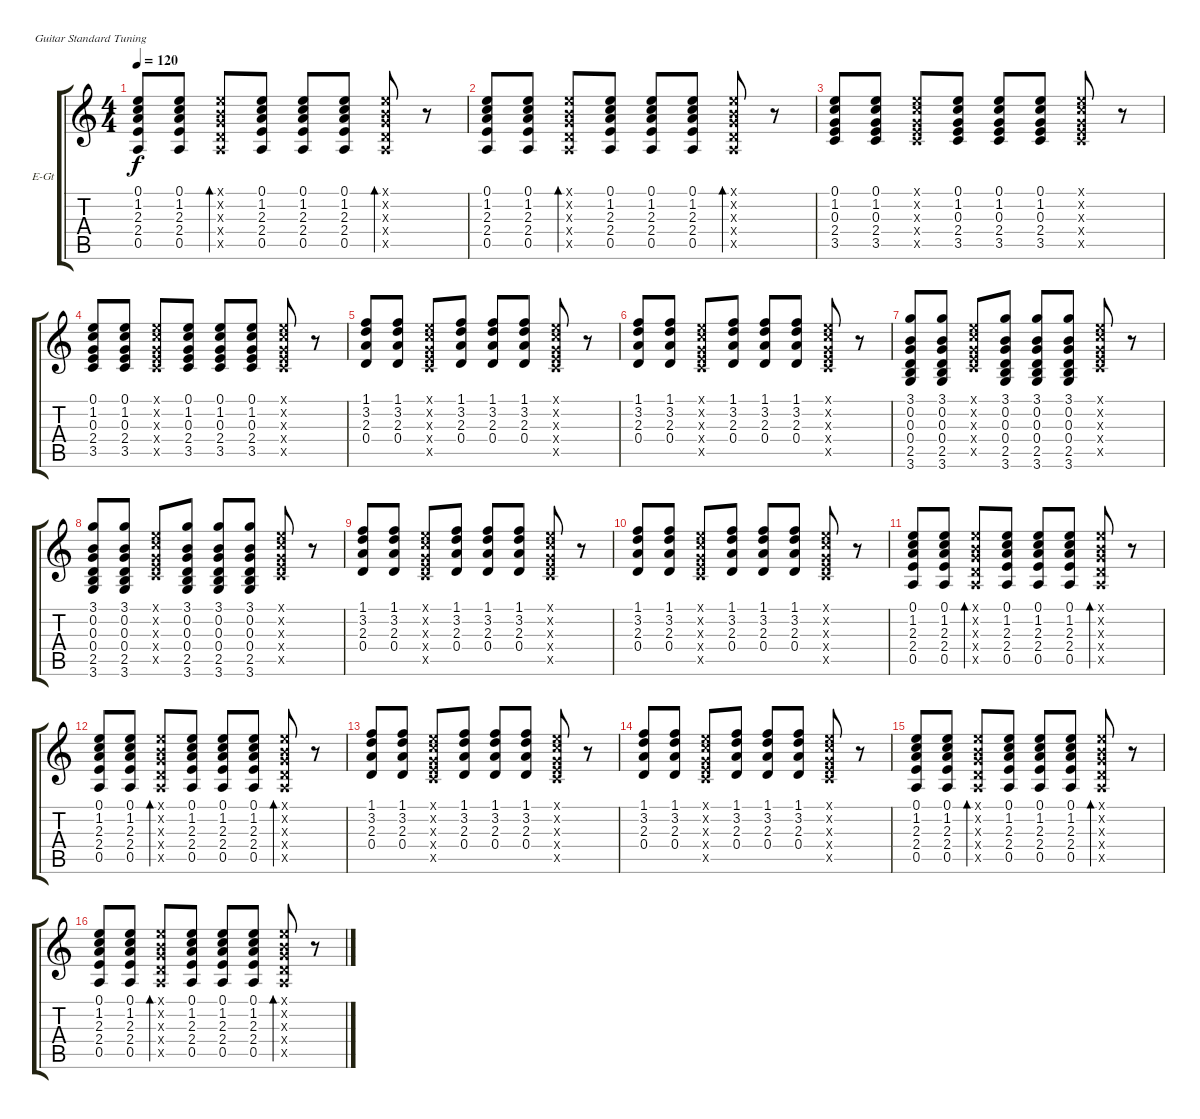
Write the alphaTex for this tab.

\bracketExtendMode groupsimilarinstruments
\firstSystemTrackNameOrientation horizontal
\otherSystemsTrackNameOrientation horizontal
\track ("Гитара" "E-Gt") {instrument electricguitarmuted}
\staff {score tabs}
\tuning (E4 B3 G3 D3 A2 E2)
\ts (4 4)
\tempo 120
\clef g2
\ks c
(0.1 1.2 2.3 2.4 0.5).8{dy f} (0.1 1.2 2.3 2.4 0.5).8 (0.1{x} 0.2{x} 0.3{x} 0.4{x} 0.5{x}).8{bd 30} (0.1 1.2 2.3 2.4 0.5).8 (0.1 1.2 2.3 2.4 0.5).8 (0.1 1.2 2.3 2.4 0.5).8 (0.1{x} 0.2{x} 0.3{x} 0.4{x} 0.5{x}).8{bd 30} r.8 |
(0.1 1.2 2.3 2.4 0.5).8 (0.1 1.2 2.3 2.4 0.5).8 (0.1{x} 0.2{x} 0.3{x} 0.4{x} 0.5{x}).8{bd 30} (0.1 1.2 2.3 2.4 0.5).8 (0.1 1.2 2.3 2.4 0.5).8 (0.1 1.2 2.3 2.4 0.5).8 (0.1{x} 0.2{x} 0.3{x} 0.4{x} 0.5{x}).8{bd 30} r.8 |
(0.1 1.2 0.3 2.4 3.5).8 (0.1 1.2 0.3 2.4 3.5).8 (0.1{x} 1.2{x} 0.3{x} 2.4{x} 3.5{x}).8 (0.1 1.2 0.3 2.4 3.5).8 (0.1 1.2 0.3 2.4 3.5).8 (0.1 1.2 0.3 2.4 3.5).8 (0.1{x} 1.2{x} 0.3{x} 2.4{x} 3.5{x}).8 r.8 |
(0.1 1.2 0.3 2.4 3.5).8 (0.1 1.2 0.3 2.4 3.5).8 (0.1{x} 1.2{x} 0.3{x} 2.4{x} 3.5{x}).8 (0.1 1.2 0.3 2.4 3.5).8 (0.1 1.2 0.3 2.4 3.5).8 (0.1 1.2 0.3 2.4 3.5).8 (0.1{x} 1.2{x} 0.3{x} 2.4{x} 3.5{x}).8 r.8 |
(1.1 3.2 2.3 0.4).8 (1.1 3.2 2.3 0.4).8 (0.1{x} 1.2{x} 0.3{x} 2.4{x} 3.5{x}).8 (1.1 3.2 2.3 0.4).8 (1.1 3.2 2.3 0.4).8 (1.1 3.2 2.3 0.4).8 (0.1{x} 1.2{x} 0.3{x} 2.4{x} 3.5{x}).8 r.8 |
(1.1 3.2 2.3 0.4).8 (1.1 3.2 2.3 0.4).8 (0.1{x} 1.2{x} 0.3{x} 2.4{x} 3.5{x}).8 (1.1 3.2 2.3 0.4).8 (1.1 3.2 2.3 0.4).8 (1.1 3.2 2.3 0.4).8 (0.1{x} 1.2{x} 0.3{x} 2.4{x} 3.5{x}).8 r.8 |
(3.1 0.2 0.3 0.4 2.5 3.6).8 (3.1 0.2 0.3 0.4 2.5 3.6).8 (0.1{x} 1.2{x} 0.3{x} 2.4{x} 3.5{x}).8 (3.1 0.2 0.3 0.4 2.5 3.6).8 (3.1 0.2 0.3 0.4 2.5 3.6).8 (3.1 0.2 0.3 0.4 2.5 3.6).8 (0.1{x} 1.2{x} 0.3{x} 2.4{x} 3.5{x}).8 r.8 |
(3.1 0.2 0.3 0.4 2.5 3.6).8 (3.1 0.2 0.3 0.4 2.5 3.6).8 (0.1{x} 1.2{x} 0.3{x} 2.4{x} 3.5{x}).8 (3.1 0.2 0.3 0.4 2.5 3.6).8 (3.1 0.2 0.3 0.4 2.5 3.6).8 (3.1 0.2 0.3 0.4 2.5 3.6).8 (0.1{x} 1.2{x} 0.3{x} 2.4{x} 3.5{x}).8 r.8 |
(1.1 3.2 2.3 0.4).8 (1.1 3.2 2.3 0.4).8 (0.1{x} 1.2{x} 0.3{x} 2.4{x} 3.5{x}).8 (1.1 3.2 2.3 0.4).8 (1.1 3.2 2.3 0.4).8 (1.1 3.2 2.3 0.4).8 (0.1{x} 1.2{x} 0.3{x} 2.4{x} 3.5{x}).8 r.8 |
(1.1 3.2 2.3 0.4).8 (1.1 3.2 2.3 0.4).8 (0.1{x} 1.2{x} 0.3{x} 2.4{x} 3.5{x}).8 (1.1 3.2 2.3 0.4).8 (1.1 3.2 2.3 0.4).8 (1.1 3.2 2.3 0.4).8 (0.1{x} 1.2{x} 0.3{x} 2.4{x} 3.5{x}).8 r.8 |
(0.1 1.2 2.3 2.4 0.5).8 (0.1 1.2 2.3 2.4 0.5).8 (0.1{x} 0.2{x} 0.3{x} 0.4{x} 0.5{x}).8{bd 30} (0.1 1.2 2.3 2.4 0.5).8 (0.1 1.2 2.3 2.4 0.5).8 (0.1 1.2 2.3 2.4 0.5).8 (0.1{x} 0.2{x} 0.3{x} 0.4{x} 0.5{x}).8{bd 30} r.8 |
(0.1 1.2 2.3 2.4 0.5).8 (0.1 1.2 2.3 2.4 0.5).8 (0.1{x} 0.2{x} 0.3{x} 0.4{x} 0.5{x}).8{bd 30} (0.1 1.2 2.3 2.4 0.5).8 (0.1 1.2 2.3 2.4 0.5).8 (0.1 1.2 2.3 2.4 0.5).8 (0.1{x} 0.2{x} 0.3{x} 0.4{x} 0.5{x}).8{bd 30} r.8 |
(1.1 3.2 2.3 0.4).8 (1.1 3.2 2.3 0.4).8 (0.1{x} 1.2{x} 0.3{x} 2.4{x} 3.5{x}).8 (1.1 3.2 2.3 0.4).8 (1.1 3.2 2.3 0.4).8 (1.1 3.2 2.3 0.4).8 (0.1{x} 1.2{x} 0.3{x} 2.4{x} 3.5{x}).8 r.8 |
(1.1 3.2 2.3 0.4).8 (1.1 3.2 2.3 0.4).8 (0.1{x} 1.2{x} 0.3{x} 2.4{x} 3.5{x}).8 (1.1 3.2 2.3 0.4).8 (1.1 3.2 2.3 0.4).8 (1.1 3.2 2.3 0.4).8 (0.1{x} 1.2{x} 0.3{x} 2.4{x} 3.5{x}).8 r.8 |
(0.1 1.2 2.3 2.4 0.5).8 (0.1 1.2 2.3 2.4 0.5).8 (0.1{x} 0.2{x} 0.3{x} 0.4{x} 0.5{x}).8{bd 30} (0.1 1.2 2.3 2.4 0.5).8 (0.1 1.2 2.3 2.4 0.5).8 (0.1 1.2 2.3 2.4 0.5).8 (0.1{x} 0.2{x} 0.3{x} 0.4{x} 0.5{x}).8{bd 30} r.8 |
(0.1 1.2 2.3 2.4 0.5).8 (0.1 1.2 2.3 2.4 0.5).8 (0.1{x} 0.2{x} 0.3{x} 0.4{x} 0.5{x}).8{bd 30} (0.1 1.2 2.3 2.4 0.5).8 (0.1 1.2 2.3 2.4 0.5).8 (0.1 1.2 2.3 2.4 0.5).8 (0.1{x} 0.2{x} 0.3{x} 0.4{x} 0.5{x}).8{bd 30} r.8
